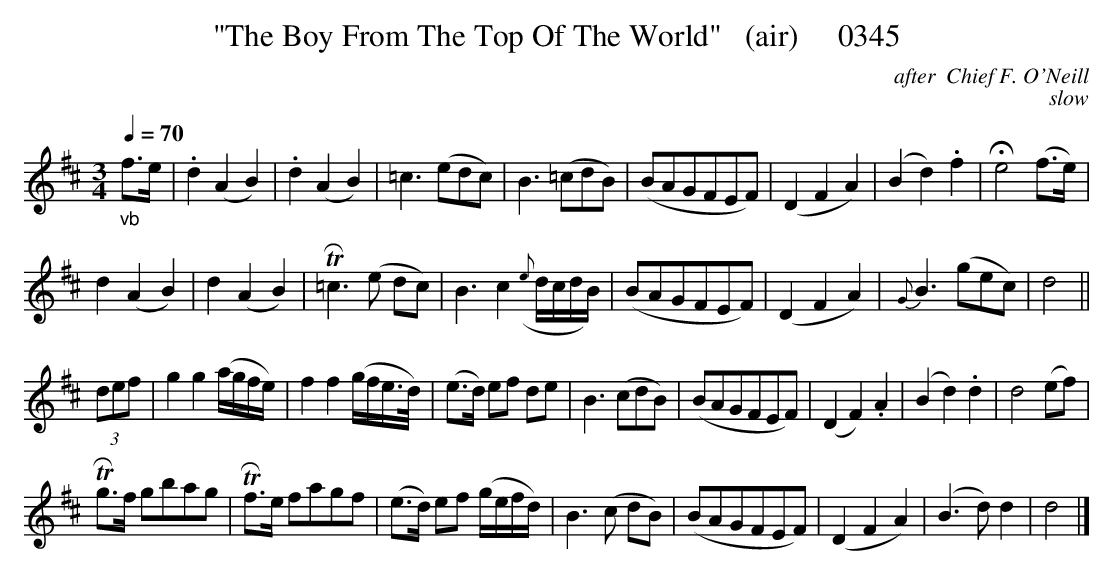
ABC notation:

X:1
T:"The Boy From The Top Of The World"   (air)     0345
C:after  Chief F. O'Neill
C:slow
Q:1/4=70
M:3/4
L:1/8
K:D
"_vb"f3/2e/2|.d2(A2B2)|.d2(A2B2)|=c3(edc)|B3(=cdB)|(BAGFEF)|(D2F2A2)|(B2d2).f2|He4(f3/2e/2)|
d2(A2B2)|d2(A2B2)|TR=c3(e dc)|B3c2({e}d/2c/2d/2B/2)|(BAGFEF)|(D2F2A2)|{G}B3 (gec)|d4||
(3def|g2g2(a/2g/2f/2e/2)|f2f2(g/2f/2e3/4d/4)|(e3/2d/2) ef de|B3(cdB)|(BAGFEF)|(D2F2).A2|(B2d2).d2|d4(ef)|
TRg3/2f/2 gbag|TRf3/2e/2 fagf|(e3/2d/2) ef (g/2e/2f/2d/2)|B3(c dB)|(BAGFEF)|(D2F2A2)|(B3d) d2|d4|]
